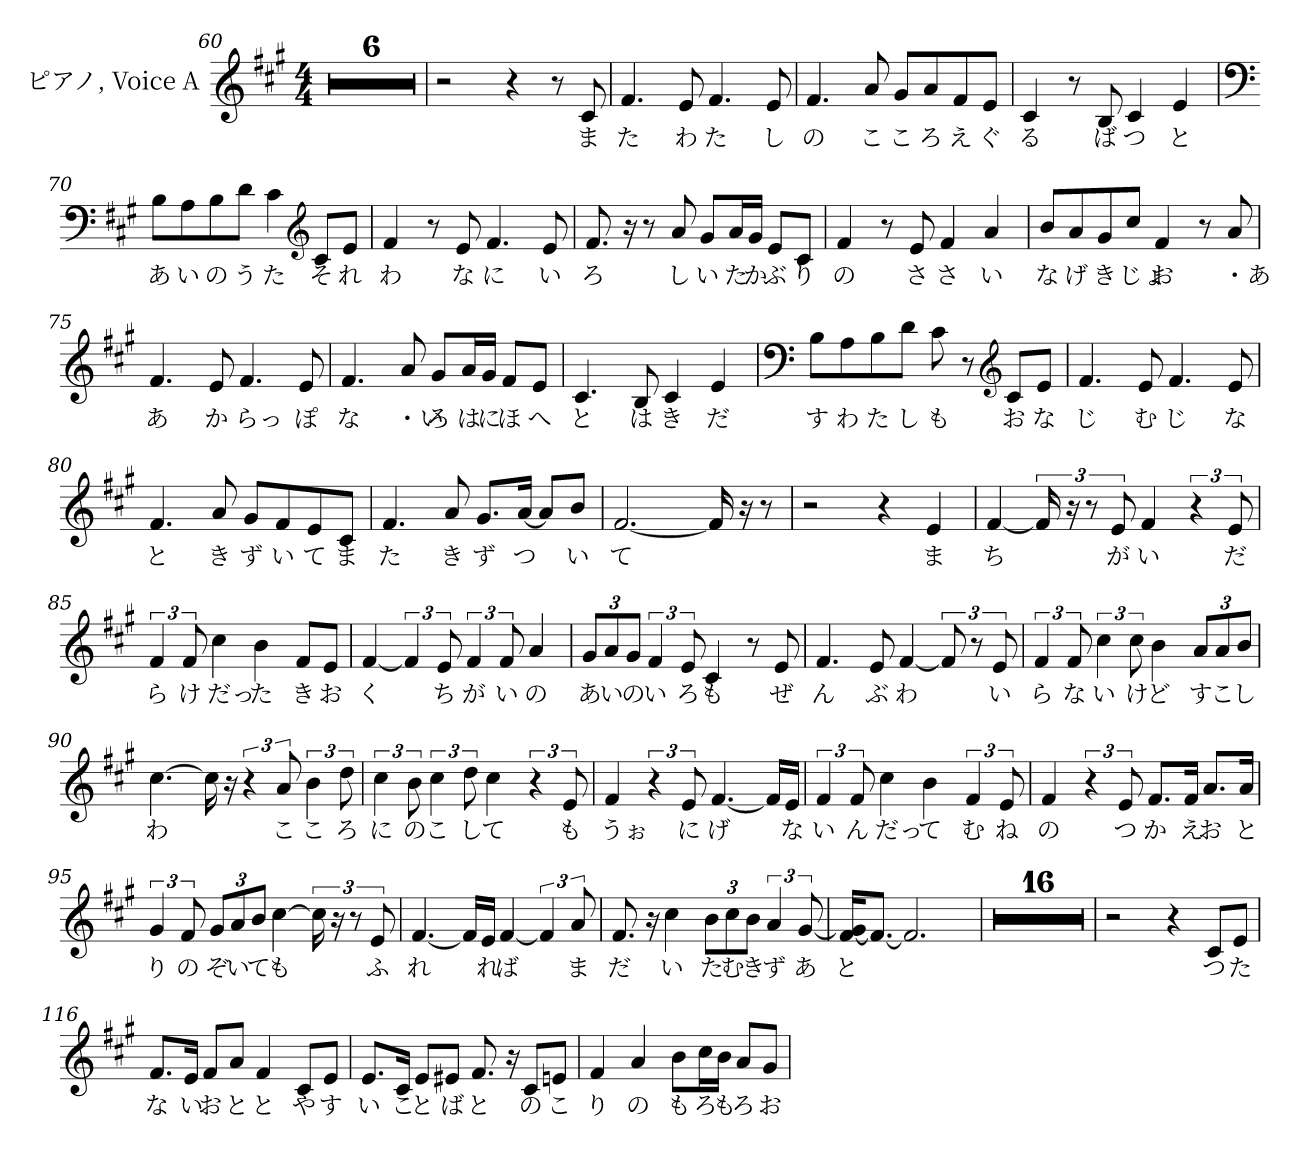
**kern	**text
*part1	*part1
*staff1	*staff1
*I"ピアノ, Voice A	*
*clefG2	*
*k[f#c#g#]	*
*M4/4	*
=60	=60
1r	.
!!LO:LB:g=z
=61	=61
1r	.
=62	=62
1r	.
=63	=63
1r	.
=64	=64
1r	.
=65	=65
1r	.
=66	=66
2r	.
4r	.
8r	.
!	!LO:LY:b
8c#/	ま
=67	=67
!	!LO:LY:b
4.f#/	た
!	!LO:LY:b
8e/	わ
!	!LO:LY:b
4.f#/	た
!	!LO:LY:b
8e/	し
=68	=68
!	!LO:LY:b
4.f#/	の
!	!LO:LY:b
8a/	こ
!	!LO:LY:b
8g#/L	こ
!	!LO:LY:b
8a/	ろ
!	!LO:LY:b
8f#/	え
!	!LO:LY:b
8e/J	ぐ
=69	=69
!	!LO:LY:b
4c#/	る
8r	.
!	!LO:LY:b
8B/	ば
!	!LO:LY:b
4c#/	つ
!	!LO:LY:b
4e/	と
!!LO:LB:g=z
=70	=70
*clefF4	*
!	!LO:LY:b
8B\L	あ
!	!LO:LY:b
8A\	い
!	!LO:LY:b
8B\	の
!	!LO:LY:b
8d\J	う
!	!LO:LY:b
4c#\	た
*clefG2	*
!	!LO:LY:b
8c#/L	そ
!	!LO:LY:b
8e/J	れ
=71	=71
!	!LO:LY:b
4f#/	わ
8r	.
!	!LO:LY:b
8e/	な
!	!LO:LY:b
4.f#/	に
!	!LO:LY:b
8e/	い
=72	=72
!	!LO:LY:b
8.f#/	ろ
16r	.
8r	.
!	!LO:LY:b
8a/	し
!	!LO:LY:b
8g#/L	い
!	!LO:LY:b
16a/L	た
!	!LO:LY:b
16g#/JJ	か
!	!LO:LY:b
8e/L	ぶ
!	!LO:LY:b
8c#/J	り
=73	=73
!	!LO:LY:b
4f#/	の
8r	.
!	!LO:LY:b
8e/	さ
!	!LO:LY:b
4f#/	さ
!	!LO:LY:b
4a/	い
=74	=74
!	!LO:LY:b
8b/L	な
!	!LO:LY:b
8a/	げ
!	!LO:LY:b
8g#/	き
!	!LO:LY:b
8cc#/J	じょ
!	!LO:LY:b
4f#/	お
8r	.
!	!LO:LY:b
8a/	・あ
!!LO:PB:g=z
=75	=75
!	!LO:LY:b
4.f#/	あ
!	!LO:LY:b
8e/	か
!	!LO:LY:b
4.f#/	らっ
!	!LO:LY:b
8e/	ぽ
=76	=76
!	!LO:LY:b
4.f#/	な
!	!LO:LY:b
8a/	・い
!	!LO:LY:b
8g#/L	ろ
!	!LO:LY:b
16a/L	は
!	!LO:LY:b
16g#/JJ	に
!	!LO:LY:b
8f#/L	ほ
!	!LO:LY:b
8e/J	へ
=77	=77
!	!LO:LY:b
4.c#/	と
!	!LO:LY:b
8B/	は
!	!LO:LY:b
4c#/	き
!	!LO:LY:b
4e/	だ
=78	=78
*clefF4	*
!	!LO:LY:b
8B\L	す
!	!LO:LY:b
8A\	わ
!	!LO:LY:b
8B\	た
!	!LO:LY:b
8d\J	し
!	!LO:LY:b
8c#\	も
8r	.
*clefG2	*
!	!LO:LY:b
8c#/L	お
!	!LO:LY:b
8e/J	な
=79	=79
!	!LO:LY:b
4.f#/	じ
!	!LO:LY:b
8e/	む
!	!LO:LY:b
4.f#/	じ
!	!LO:LY:b
8e/	な
!!LO:LB:g=z
=80	=80
!	!LO:LY:b
4.f#/	と
!	!LO:LY:b
8a/	き
!	!LO:LY:b
8g#/L	ず
!	!LO:LY:b
8f#/	い
!	!LO:LY:b
8e/	て
!	!LO:LY:b
8c#/J	ま
=81	=81
!	!LO:LY:b
4.f#/	た
!	!LO:LY:b
8a/	き
!	!LO:LY:b
8.g#/L	ず
!	!LO:LY:b
[16a/Jk	つ
8a/L]	.
!	!LO:LY:b
8b/J	い
=82	=82
!	!LO:LY:b
[2.f#/	て
16f#/]	.
16r	.
8r	.
=83	=83
2r	.
4r	.
!	!LO:LY:b
4e/	ま
=84	=84
!	!LO:LY:b
[4f#/	ち
24f#/]	.
24r	.
12r	.
!	!LO:LY:b
12e/	が
!	!LO:LY:b
4f#/	い
6r	.
!	!LO:LY:b
12e/	だ
=85	=85
!	!LO:LY:b
6f#/	ら
!	!LO:LY:b
12f#/	け
!	!LO:LY:b
4cc#\	だっ
!	!LO:LY:b
4b\	た
!	!LO:LY:b
8f#/L	き
!	!LO:LY:b
8e/J	お
!!LO:LB:g=z
=86	=86
!	!LO:LY:b
[4f#/	く
6f#/]	.
!	!LO:LY:b
12e/	ち
!	!LO:LY:b
6f#/	が
!	!LO:LY:b
12f#/	い
!	!LO:LY:b
4a/	の
=87	=87
*Xbrackettup	*
!	!LO:LY:b
12g#/L	あ
!	!LO:LY:b
12a/	い
!	!LO:LY:b
12g#/J	の
*brackettup	*
!	!LO:LY:b
6f#/	い
!	!LO:LY:b
12e/	ろ
!	!LO:LY:b
4c#/	も
8r	.
!	!LO:LY:b
8e/	ぜ
=88	=88
!	!LO:LY:b
4.f#/	ん
!	!LO:LY:b
8e/	ぶ
!	!LO:LY:b
[4f#/	わ
12f#/]	.
12r	.
!	!LO:LY:b
12e/	い
=89	=89
!	!LO:LY:b
6f#/	ら
!	!LO:LY:b
12f#/	な
!	!LO:LY:b
6cc#\	い
!	!LO:LY:b
12cc#\	け
!	!LO:LY:b
4b\	ど
*Xbrackettup	*
!	!LO:LY:b
12a/L	す
!	!LO:LY:b
12a/	こ
!	!LO:LY:b
12b/J	し
=90	=90
!	!LO:LY:b
[4.cc#\	わ
16cc#\]	.
16r	.
*brackettup	*
6r	.
!	!LO:LY:b
12a/	こ
!	!LO:LY:b
6b\	こ
!	!LO:LY:b
12dd\	ろ
!!LO:LB:g=z
=91	=91
!	!LO:LY:b
6cc#\	に
!	!LO:LY:b
12b\	の
!	!LO:LY:b
6cc#\	こ
!	!LO:LY:b
12dd\	し
!	!LO:LY:b
4cc#\	て
6r	.
!	!LO:LY:b
12e/	も
=92	=92
!	!LO:LY:b
4f#/	うぉ
6r	.
!	!LO:LY:b
12e/	に
!	!LO:LY:b
[4.f#/	げ
16f#/LL]	.
!	!LO:LY:b
16e/JJ	な
=93	=93
!	!LO:LY:b
6f#/	い
!	!LO:LY:b
12f#/	ん
!	!LO:LY:b
4cc#\	だっ
!	!LO:LY:b
4b\	て
!	!LO:LY:b
6f#/	む
!	!LO:LY:b
12e/	ね
=94	=94
!	!LO:LY:b
4f#/	の
6r	.
!	!LO:LY:b
12e/	つ
!	!LO:LY:b
8.f#/L	か
!	!LO:LY:b
16f#/Jk	え
!	!LO:LY:b
8.a/L	お
!	!LO:LY:b
16a/Jk	と
=95	=95
!	!LO:LY:b
6g#/	り
!	!LO:LY:b
12f#/	の
*Xbrackettup	*
!	!LO:LY:b
12g#/L	ぞ
!	!LO:LY:b
12a/	い
!	!LO:LY:b
12b/J	て
!	!LO:LY:b
[4cc#\	も
*brackettup	*
24cc#\]	.
24r	.
12r	.
!	!LO:LY:b
12e/	ふ
!!LO:LB:g=z
=96	=96
!	!LO:LY:b
[4.f#/	れ
16f#/LL]	.
!	!LO:LY:b
16e/JJ	れ
!	!LO:LY:b
[4f#/	ば
6f#/]	.
!	!LO:LY:b
12a/	ま
=97	=97
!	!LO:LY:b
8.f#/	だ
16r	.
!	!LO:LY:b
4cc#\	い
*Xbrackettup	*
!	!LO:LY:b
12b\L	た
!	!LO:LY:b
12cc#\	む
!	!LO:LY:b
12b\J	き
*brackettup	*
!	!LO:LY:b
6a/	ず
!	!LO:LY:b
[12g#/	あ
=98	=98
!	!LO:LY:b
[16f#/ 16g#/]KL	と
8.f#/J_	.
2.f#/]	.
=99	=99
1r	.
=100	=100
1r	.
=101	=101
1r	.
=102	=102
1r	.
=103	=103
1r	.
=104	=104
1r	.
=105	=105
1r	.
=106	=106
1r	.
!!LO:LB:g=z
=107	=107
1r	.
=108	=108
1r	.
=109	=109
1r	.
=110	=110
1r	.
=111	=111
1r	.
=112	=112
1r	.
=113	=113
1r	.
=114	=114
1r	.
=115	=115
2r	.
4r	.
!	!LO:LY:b
8c#/L	つ
!	!LO:LY:b
8e/J	た
=116	=116
!	!LO:LY:b
8.f#/L	な
!	!LO:LY:b
16e/Jk	い
!	!LO:LY:b
8f#/L	お
!	!LO:LY:b
8a/J	と
!	!LO:LY:b
4f#/	と
!	!LO:LY:b
8c#/L	や
!	!LO:LY:b
8e/J	す
=117	=117
!	!LO:LY:b
8.e/L	い
!	!LO:LY:b
16c#/Jk	こ
!	!LO:LY:b
8e/L	と
!	!LO:LY:b
8e#X/J	ば
!	!LO:LY:b
8.f#/	と
16r	.
!	!LO:LY:b
8c#/L	の
!	!LO:LY:b
8en/J	こ
!!LO:LB:g=z
=118	=118
!	!LO:LY:b
4f#/	り
!	!LO:LY:b
4a/	の
!	!LO:LY:b
8b\L	も
!	!LO:LY:b
16cc#\L	ろ
!	!LO:LY:b
16b\JJ	も
!	!LO:LY:b
8a/L	ろ
!	!LO:LY:b
8g#/J	お
=	=
*-	*-
